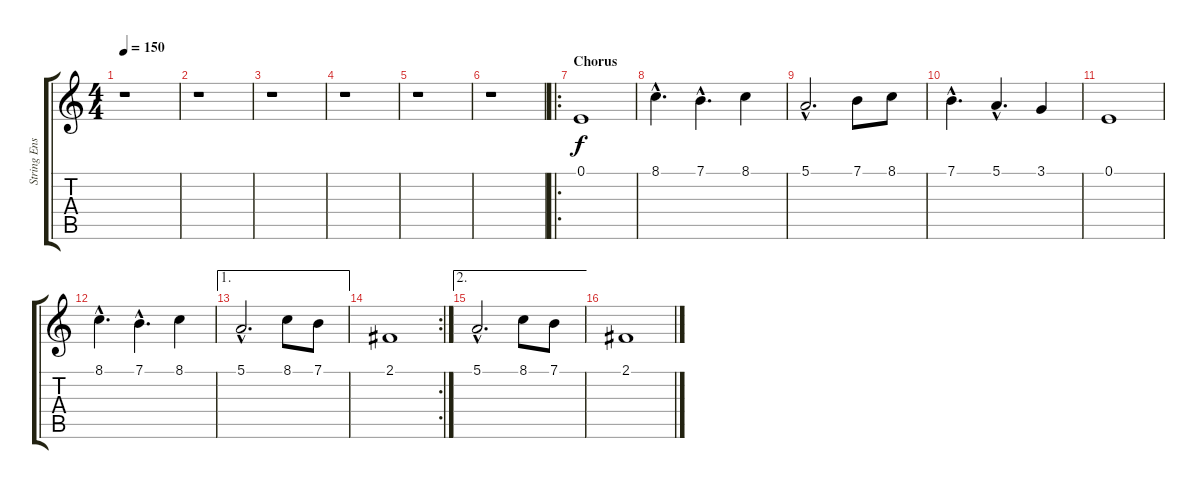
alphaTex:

\track ("String Ensemble III" "String Ens") {instrument stringensemble1}
\staff {score tabs}
\tuning (E4 B3 G3 D3 A2 E2) {hide}
\ts (4 4)
\tempo 150
\clef g2
\ks c
r.1{dy f} |
r.1 |
r.1 |
r.1 |
r.1 |
r.1 |
\ro
\section ("" "Chorus")
0.1.1 |
8.1{hac}.4{d} 7.1{hac}.4{d} 8.1.4 |
5.1{hac}.2{d} 7.1.8 8.1.8 |
7.1{hac}.4{d} 5.1{hac}.4{d} 3.1.4 |
0.1.1 |
8.1{hac}.4{d} 7.1{hac}.4{d} 8.1.4 |
\ae 1
5.1{hac}.2{d} 8.1.8 7.1.8 |
\rc 2
2.1.1 |
\ae 2
5.1{hac}.2{d} 8.1.8 7.1.8 |
2.1.1
